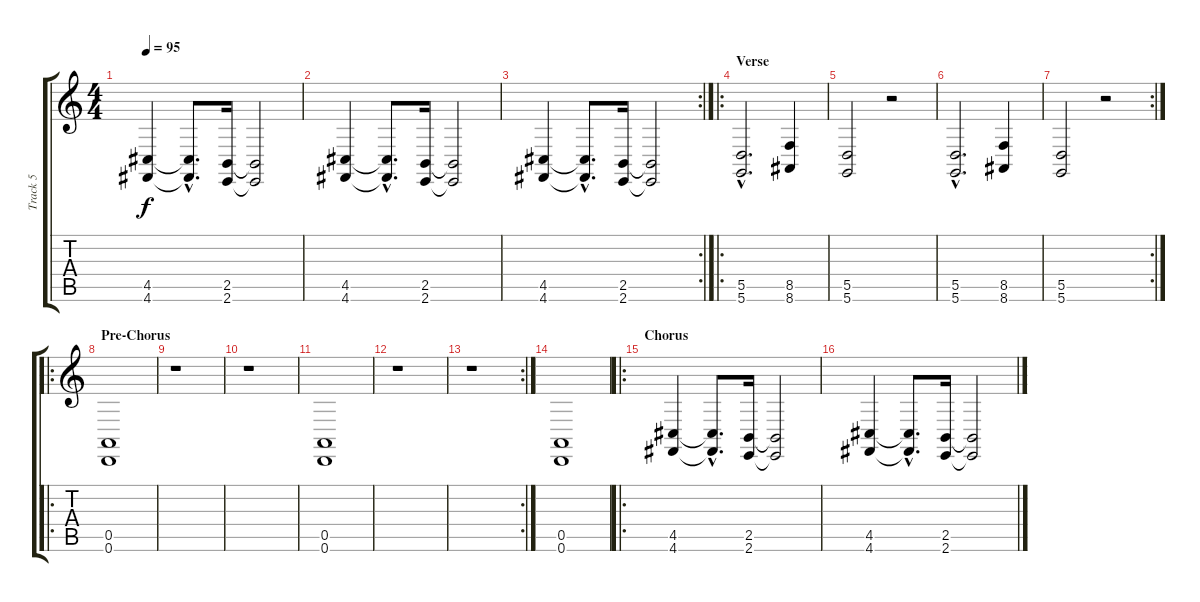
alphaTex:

\track ("Track 5" "Track 5") {instrument voiceoohs}
\staff {score tabs}
\tuning (E4 B3 G3 D3 A2 D2) {hide}
\ts (4 4)
\tempo 95
\clef g2
\ks c
(4.5 4.6).4{dy f} (4.5{hac t} 4.6{hac t}).8{d} (2.5 2.6).16 (2.5{t} 2.6{t}).2 |
(4.5 4.6).4 (4.5{hac t} 4.6{hac t}).8{d} (2.5 2.6).16 (2.5{t} 2.6{t}).2 |
\rc 2
(4.5 4.6).4 (4.5{hac t} 4.6{hac t}).8{d} (2.5 2.6).16 (2.5{t} 2.6{t}).2 |
\ro
\section ("" "Verse")
(5.5{hac} 5.6{hac}).2{d} (8.5 8.6).4 |
(5.5 5.6).2 r.2 |
(5.5{hac} 5.6{hac}).2{d} (8.5 8.6).4 |
\rc 2
(5.5 5.6).2 r.2 |
\ro
\section ("" "Pre-Chorus")
(0.5 0.6).1 |
r.1 |
r.1 |
(0.5 0.6).1 |
r.1 |
\rc 2
r.1 |
(0.5 0.6).1 |
\ro
\section ("" "Chorus")
(4.5 4.6).4 (4.5{hac t} 4.6{hac t}).8{d} (2.5 2.6).16 (2.5{t} 2.6{t}).2 |
(4.5 4.6).4 (4.5{hac t} 4.6{hac t}).8{d} (2.5 2.6).16 (2.5{t} 2.6{t}).2
